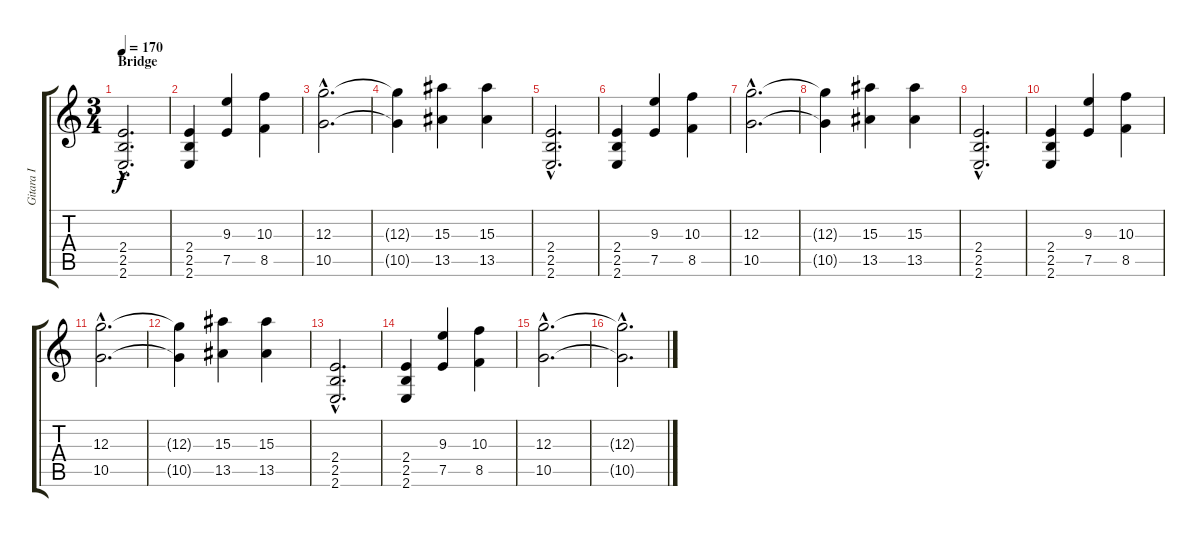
\track ("Gitara I" "Gitara I") {instrument distortionguitar}
\staff {score tabs}
\tuning (E4 B3 G3 D3 A2 D2) {hide}
\ts (3 4)
\section ("" "Bridge")
\tempo 170
\clef g2
\ks c
(2.4{hac} 2.5{hac} 2.6{hac}).2{d dy f} |
(2.4 2.5 2.6).4 (9.3 7.5).4 (10.3 8.5).4 |
(12.3{hac} 10.5{hac}).2{d} |
(12.3{t} 10.5{t}).4 (15.3 13.5).4 (15.3 13.5).4 |
(2.4{hac} 2.5{hac} 2.6{hac}).2{d} |
(2.4 2.5 2.6).4 (9.3 7.5).4 (10.3 8.5).4 |
(12.3{hac} 10.5{hac}).2{d} |
(12.3{t} 10.5{t}).4 (15.3 13.5).4 (15.3 13.5).4 |
(2.4{hac} 2.5{hac} 2.6{hac}).2{d} |
(2.4 2.5 2.6).4 (9.3 7.5).4 (10.3 8.5).4 |
(12.3{hac} 10.5{hac}).2{d} |
(12.3{t} 10.5{t}).4 (15.3 13.5).4 (15.3 13.5).4 |
(2.4{hac} 2.5{hac} 2.6{hac}).2{d} |
(2.4 2.5 2.6).4 (9.3 7.5).4 (10.3 8.5).4 |
(12.3{hac} 10.5{hac}).2{d} |
(12.3{hac t} 10.5{hac t}).2{d}
